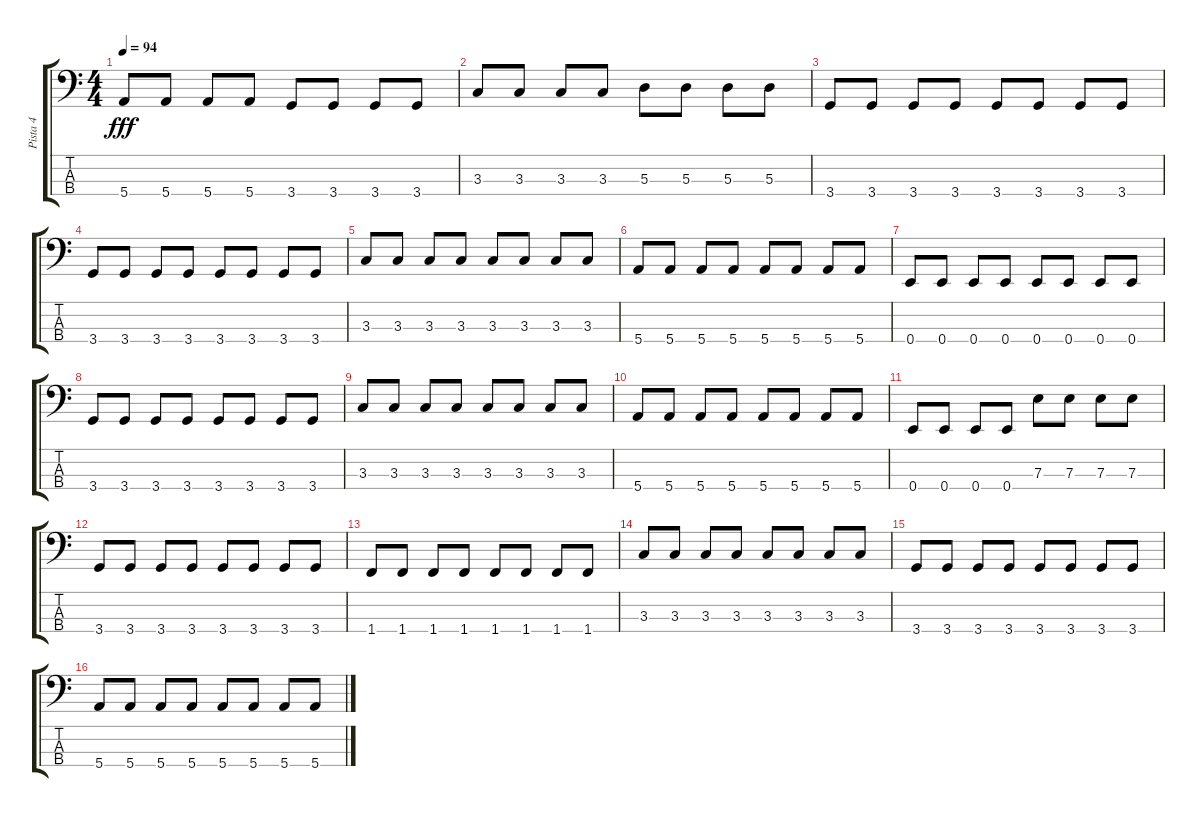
\track ("Pista 4" "Pista 4") {instrument electricbassfinger}
\staff {score tabs}
\tuning (G2 D2 A1 E1) {hide}
\ts (4 4)
\tempo 94
\clef f4
\ks c
5.4.8{dy fff} 5.4.8 5.4.8 5.4.8 3.4.8 3.4.8 3.4.8 3.4.8 |
3.3.8 3.3.8 3.3.8 3.3.8 5.3.8 5.3.8 5.3.8 5.3.8 |
3.4.8 3.4.8 3.4.8 3.4.8 3.4.8 3.4.8 3.4.8 3.4.8 |
3.4.8 3.4.8 3.4.8 3.4.8 3.4.8 3.4.8 3.4.8 3.4.8 |
3.3.8 3.3.8 3.3.8 3.3.8 3.3.8 3.3.8 3.3.8 3.3.8 |
5.4.8 5.4.8 5.4.8 5.4.8 5.4.8 5.4.8 5.4.8 5.4.8 |
0.4.8 0.4.8 0.4.8 0.4.8 0.4.8 0.4.8 0.4.8 0.4.8 |
3.4.8 3.4.8 3.4.8 3.4.8 3.4.8 3.4.8 3.4.8 3.4.8 |
3.3.8 3.3.8 3.3.8 3.3.8 3.3.8 3.3.8 3.3.8 3.3.8 |
5.4.8 5.4.8 5.4.8 5.4.8 5.4.8 5.4.8 5.4.8 5.4.8 |
0.4.8 0.4.8 0.4.8 0.4.8 7.3.8 7.3.8 7.3.8 7.3.8 |
3.4.8 3.4.8 3.4.8 3.4.8 3.4.8 3.4.8 3.4.8 3.4.8 |
1.4.8 1.4.8 1.4.8 1.4.8 1.4.8 1.4.8 1.4.8 1.4.8 |
3.3.8 3.3.8 3.3.8 3.3.8 3.3.8 3.3.8 3.3.8 3.3.8 |
3.4.8 3.4.8 3.4.8 3.4.8 3.4.8 3.4.8 3.4.8 3.4.8 |
5.4.8 5.4.8 5.4.8 5.4.8 5.4.8 5.4.8 5.4.8 5.4.8
